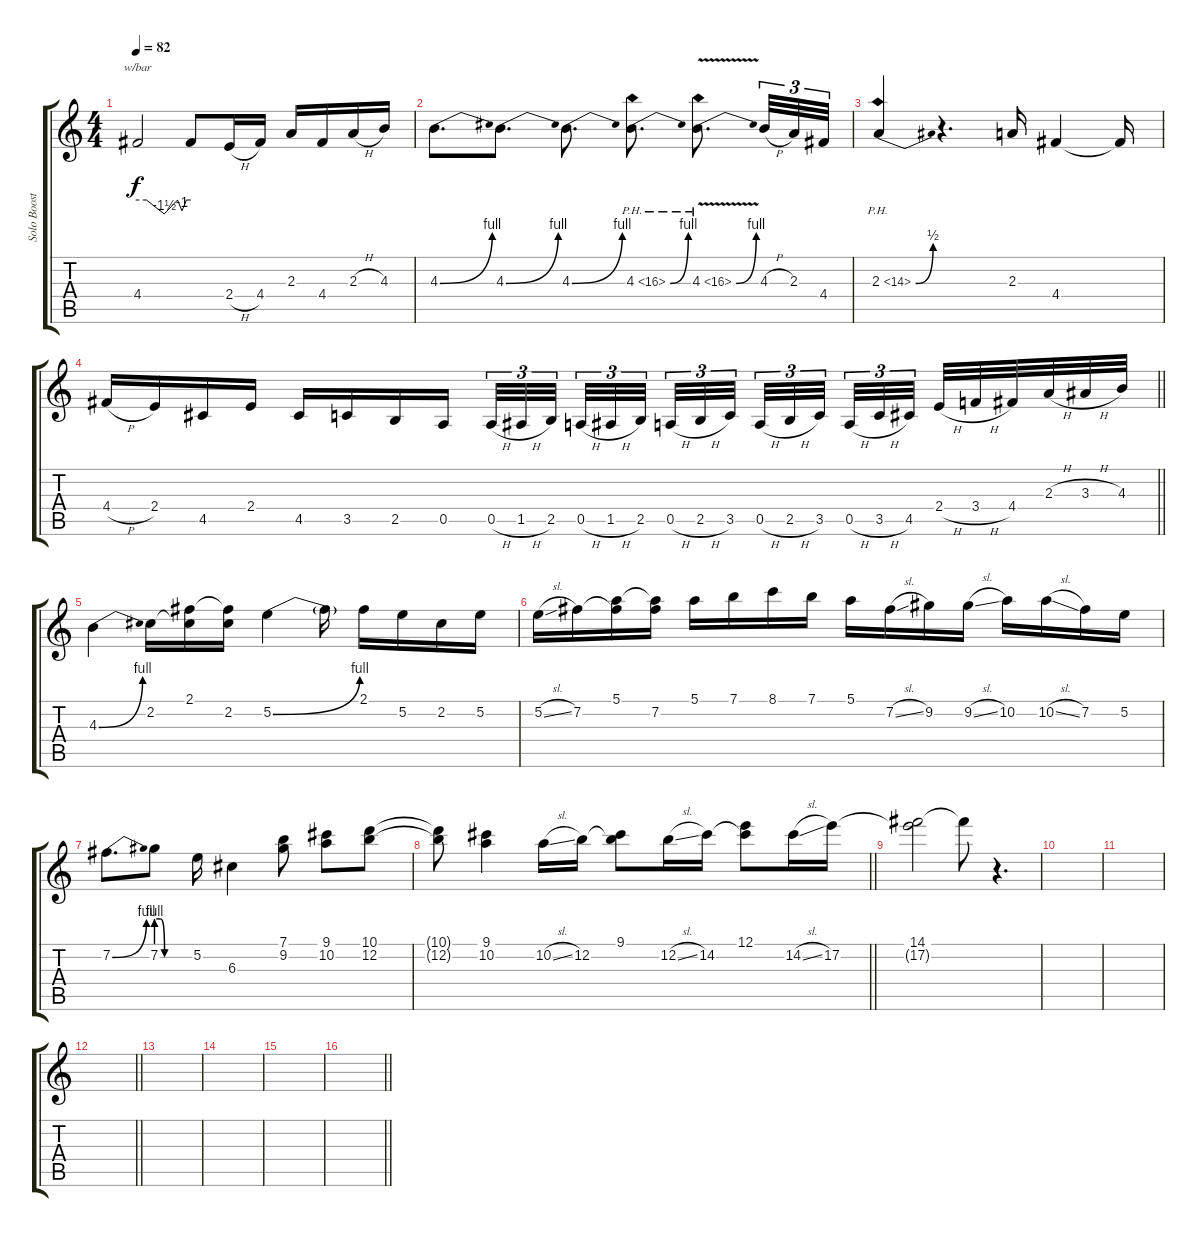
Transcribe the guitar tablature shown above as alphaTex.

\track ("Solo Boost" "Solo Boost") {instrument overdrivenguitar}
\staff {score tabs}
\tuning (E4 B3 G3 D3 A2 D2) {hide}
\ts (4 4)
\section ("" "")
\tempo 82
\clef g2
\ks c
4.4.2{tbe (custom default 0 0 10 0 30 -6 45 0 50 -4 55 0 60 0) dy f} 4.4{t}.8 2.4{h}.16 4.4.16 2.3.16 4.4.16 2.3{h}.16 4.3.16 |
4.3{be (bend 0 0 60 4)}.8{d} 4.3{be (bend 0 0 60 4)}.8{d} 4.3{be (bend 0 0 60 4)}.8{d} 4.3{be (bend 0 0 60 4) ph 12}.8{d} 4.3{be (bend 0 0 60 4) ph 12 v}.8{d} 4.3{h}.32{tu (3 2)} 2.3.32{tu (3 2)} 4.4.32{tu (3 2)} |
2.3{be (bend 0 0 60 2) ph 12}.4 r.4{d} 2.3.16 4.4.4 4.4{t}.16 |
\barLineRight lightlight
4.4{h}.16 2.4.16 4.5.16 2.4.16 4.5.16 3.5.16 2.5.16 0.5.16 0.5{h}.32{tu (3 2)} 1.5{h}.32{tu (3 2)} 2.5.32{tu (3 2) beam splitsecondary} 0.5{h}.32{tu (3 2)} 1.5{h}.32{tu (3 2)} 2.5.32{tu (3 2) beam splitsecondary} 0.5{h}.32{tu (3 2)} 2.5{h}.32{tu (3 2)} 3.5.32{tu (3 2) beam splitsecondary} 0.5{h}.32{tu (3 2)} 2.5{h}.32{tu (3 2)} 3.5.32{tu (3 2)} 0.5{h}.32{tu (3 2)} 3.5{h}.32{tu (3 2)} 4.5.32{tu (3 2) beam splitsecondary} 2.4{h}.32 3.4{h}.32 4.4.32 2.3{h}.32 3.3{h}.32 4.3.32 |
4.3{be (bend 0 0 60 4)}.4 2.2.16 (2.1 2.2{t}).16 (2.1{t} 2.2).16 5.2{be (bend 0 0 60 4)}.4 5.2{t}.16 2.1.16 5.2.16 2.2.16 5.2.16 |
5.2{sl}.16 7.2.16 (5.1 7.2{t}).16 (5.1{t} 7.2).16 5.1.16 7.1.16 8.1.16 7.1.16 5.1.16 7.2{sl}.16 9.2.16 9.2{sl}.16 10.2.16 10.2{sl}.16 7.2.16 5.2.16 |
7.2{be (bend 0 0 60 4)}.8{d} 7.2{be (custom 0 4 7 4 15 0 60 0)}.8 5.2.16 6.3.4 (7.1 9.2).8 (9.1 10.2).8 (10.1 12.2).8 |
\barLineRight lightlight
(10.1{t} 12.2{t}).8 (9.1 10.2).4 10.2{sl}.16 12.2.16 (9.1 12.2{t}).8 12.2{sl}.16 14.2.16 (12.1 14.2{t}).8 14.2{sl}.16 17.2.16 |
\section ("" "")
(14.1 17.2{t}).2{volume 16} 14.1{t}.8 r.4{d} |
|
|
\barLineRight lightlight
|
|
|
|
\barLineRight lightlight
